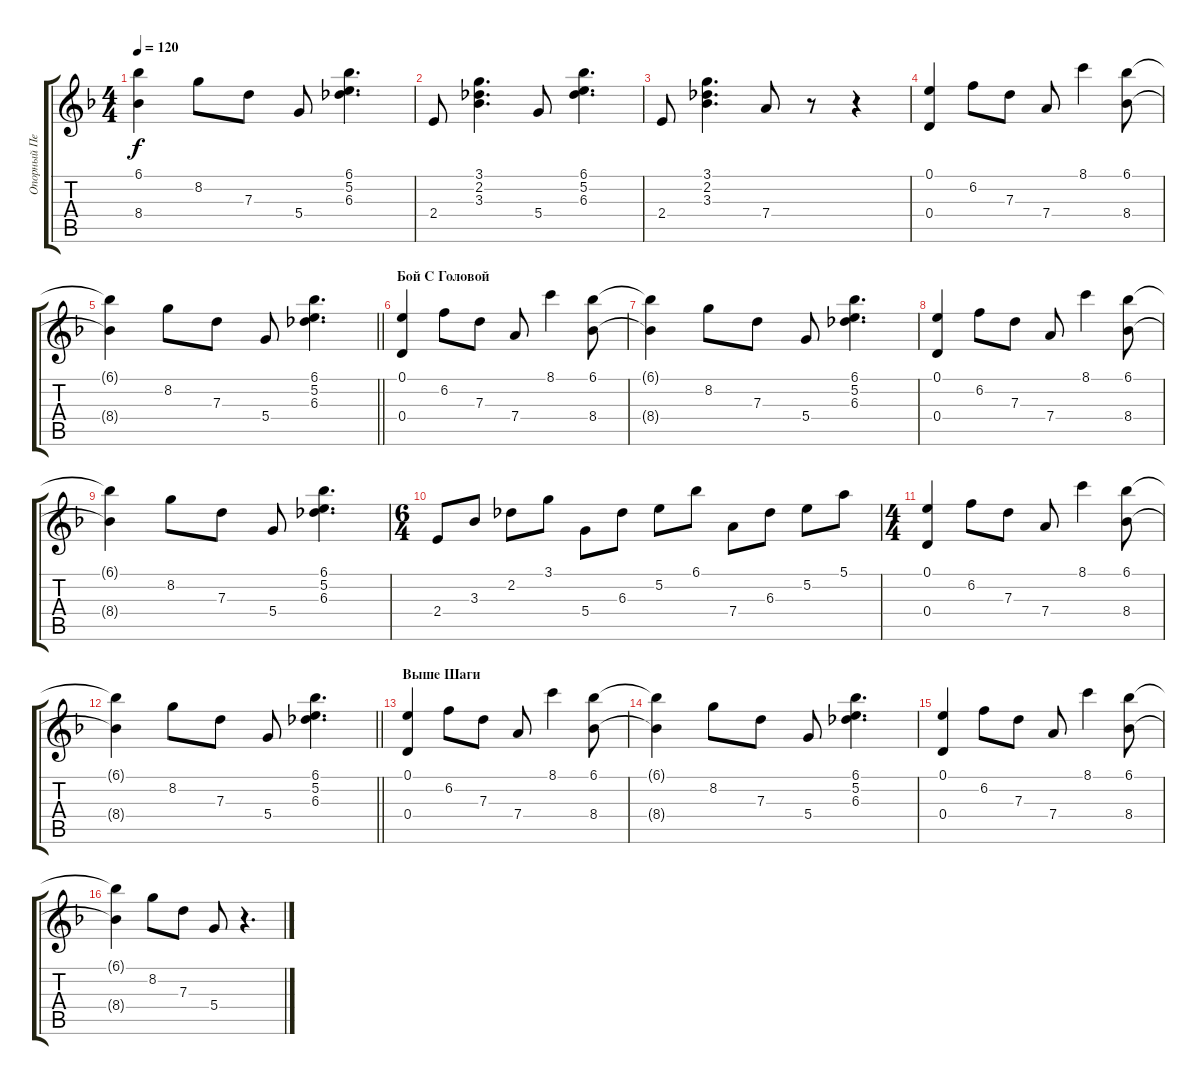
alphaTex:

\track ("Опорный Перебор" "Опорный Пе") {instrument acousticguitarsteel}
\staff {score tabs}
\tuning (E4 B3 G3 D3 A2 E2) {hide}
\ts (4 4)
\tempo 120
\clef g2
\ks dminor
(6.1{t} 8.4{t}).4{dy f} 8.2.8 7.3.8 5.4.8 (6.1 5.2 6.3).4{d} |
2.4.8 (3.1 2.2 3.3).4{d} 5.4.8 (6.1 5.2 6.3).4{d} |
2.4.8 (3.1 2.2 3.3).4{d} 7.4.8 r.8 r.4 |
(0.1 0.4).4 6.2.8 7.3.8 7.4.8 8.1.4 (6.1 8.4).8 |
\barLineRight lightlight
(6.1{t} 8.4{t}).4 8.2.8 7.3.8 5.4.8 (6.1 5.2 6.3).4{d} |
\section ("" "Бой С Головой")
(0.1 0.4).4 6.2.8 7.3.8 7.4.8 8.1.4 (6.1 8.4).8 |
(6.1{t} 8.4{t}).4 8.2.8 7.3.8 5.4.8 (6.1 5.2 6.3).4{d} |
(0.1 0.4).4 6.2.8 7.3.8 7.4.8 8.1.4 (6.1 8.4).8 |
(6.1{t} 8.4{t}).4 8.2.8 7.3.8 5.4.8 (6.1 5.2 6.3).4{d} |
\ts (6 4)
2.4.8 3.3.8 2.2.8 3.1.8 5.4.8 6.3.8 5.2.8 6.1.8 7.4.8 6.3.8 5.2.8 5.1.8 |
\ts (4 4)
(0.1 0.4).4 6.2.8 7.3.8 7.4.8 8.1.4 (6.1 8.4).8 |
\barLineRight lightlight
(6.1{t} 8.4{t}).4 8.2.8 7.3.8 5.4.8 (6.1 5.2 6.3).4{d} |
\section ("" "Выше Шаги")
(0.1 0.4).4 6.2.8 7.3.8 7.4.8 8.1.4 (6.1 8.4).8 |
(6.1{t} 8.4{t}).4 8.2.8 7.3.8 5.4.8 (6.1 5.2 6.3).4{d} |
(0.1 0.4).4 6.2.8 7.3.8 7.4.8 8.1.4 (6.1 8.4).8 |
(6.1{t} 8.4{t}).4 8.2.8 7.3.8 5.4.8 r.4{d}
